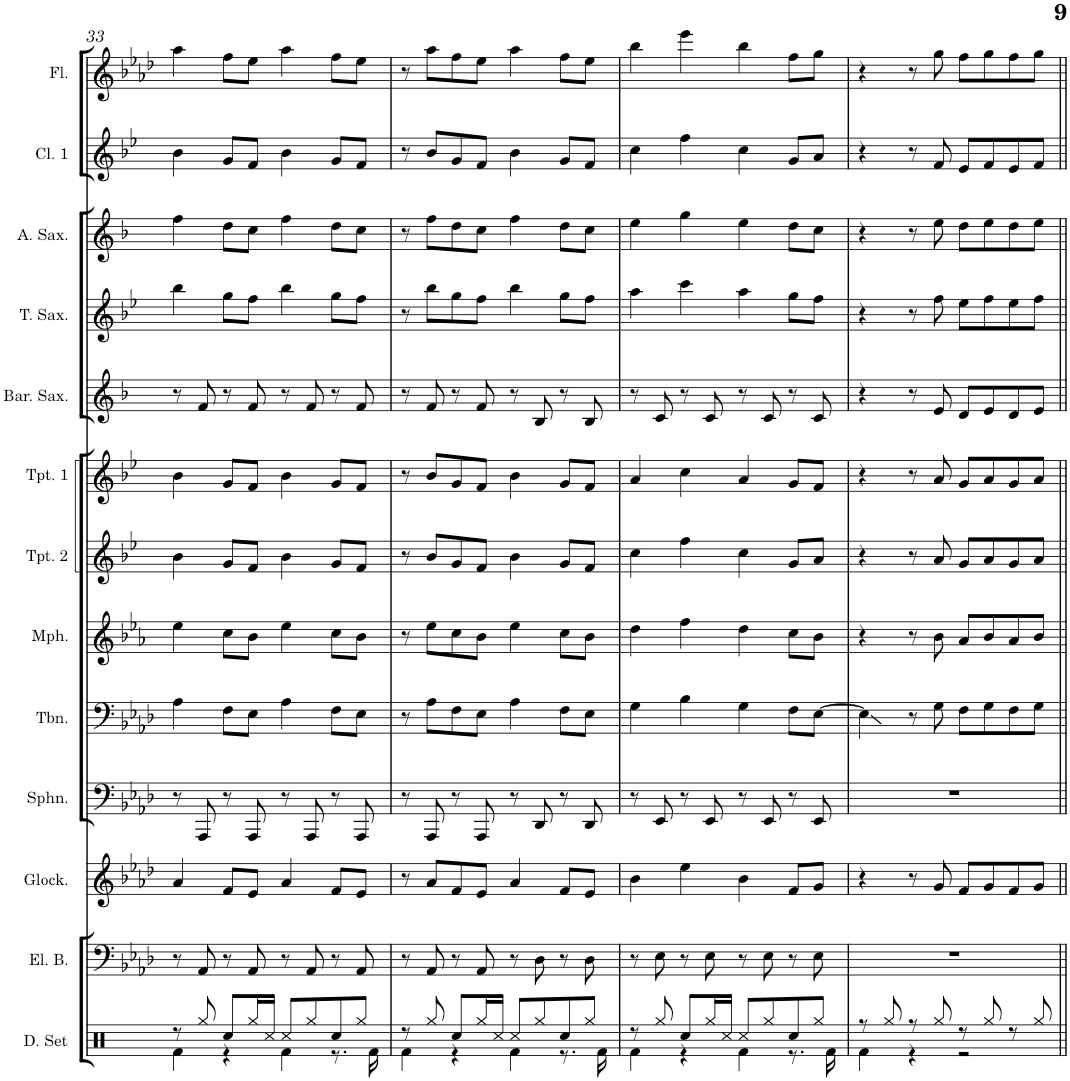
**kern	**kern	**kern	**kern	**kern	**kern	**kern	**kern	**kern	**kern	**kern	**kern	**kern
*part13	*part12	*part11	*part10	*part9	*part8	*part7	*part6	*part5	*part4	*part3	*part2	*part1
*staff13	*staff12	*staff11	*staff10	*staff9	*staff8	*staff7	*staff6	*staff5	*staff4	*staff3	*staff2	*staff1
*I"Drumset	*I"Electric Bass	*I"Glockenspiel	*I"Sousaphone	*I"Trombone	*I"Mellophone	*I"Trumpet 2	*I"Trumpet 1	*I"Baritone Sax	*I"Tenor Sax	*I"Alto Sax	*I"Clarinet 1	*I"Flute
*I'D. Set	*I'El. B.	*I'Glock.	*I'Sphn.	*I'Tbn.	*I'Mph.	*I'Tpt. 2	*I'Tpt. 1	*I'Bar. Sax.	*I'T. Sax.	*I'A. Sax.	*I'Cl. 1	*I'Fl.
!!LO:PB:g=z
*clefX	*clefF4	*clefG2	*clefF4	*clefF4	*clefG2	*clefG2	*clefG2	*clefG2	*clefG2	*clefG2	*clefG2	*clefG2
*	*Trd7c12	*Trd-14c-24	*	*	*Trd4c7	*Trd1c2	*Trd1c2	*Trd12c21	*Trd8c14	*Trd5c9	*Trd1c2	*
*k[]	*k[b-e-a-d-]	*k[b-e-a-d-]	*k[b-e-a-d-]	*k[b-e-a-d-]	*k[b-e-a-]	*k[b-e-]	*k[b-e-]	*k[b-]	*k[b-e-]	*k[b-]	*k[b-e-]	*k[b-e-a-d-]
*M4/4	*M4/4	*M4/4	*M4/4	*M4/4	*M4/4	*M4/4	*M4/4	*M4/4	*M4/4	*M4/4	*M4/4	*M4/4
=33	=33	=33	=33	=33	=33	=33	=33	=33	=33	=33	=33	=33
*^	*	*	*	*	*	*	*	*	*	*	*	*
8r	4Rf\	8r	4a-/	8r	4A-\	4ee-\	4b-\	4b-\	8r	4bb-\	4ff\	4b-\	4aa-\
8Rgg/	.	8AA-/	.	8AAA-/	.	.	.	.	8f/	.	.	.	.
8Rcc/L	4r	8r	8f/L	8r	8F\L	8cc\L	8g/L	8g/L	8r	8gg\L	8dd\L	8g/L	8ff\L
16Rgg/L	.	8AA-/	8e-/J	8AAA-/	8E-\J	8b-\J	8f/J	8f/J	8f/	8ff\J	8cc\J	8f/J	8ee-\J
16Rcc/JJ	.	.	.	.	.	.	.	.	.	.	.	.	.
8Rcc/L	4Rf\	8r	4a-/	8r	4A-\	4ee-\	4b-\	4b-\	8r	4bb-\	4ff\	4b-\	4aa-\
8Rgg/	.	8AA-/	.	8AAA-/	.	.	.	.	8f/	.	.	.	.
8Rcc/	8.r	8r	8f/L	8r	8F\L	8cc\L	8g/L	8g/L	8r	8gg\L	8dd\L	8g/L	8ff\L
8Rgg/J	.	8AA-/	8e-/J	8AAA-/	8E-\J	8b-\J	8f/J	8f/J	8f/	8ff\J	8cc\J	8f/J	8ee-\J
.	16Rf\	.	.	.	.	.	.	.	.	.	.	.	.
=34	=34	=34	=34	=34	=34	=34	=34	=34	=34	=34	=34	=34	=34
8r	4Rf\	8r	8r	8r	8r	8r	8r	8r	8r	8r	8r	8r	8r
8Rgg/	.	8AA-/	8a-/L	8AAA-/	8A-\L	8ee-\L	8b-/L	8b-/L	8f/	8bb-\L	8ff\L	8b-/L	8aa-\L
8Rcc/L	4r	8r	8f/	8r	8F\	8cc\	8g/	8g/	8r	8gg\	8dd\	8g/	8ff\
16Rgg/L	.	8AA-/	8e-/J	8AAA-/	8E-\J	8b-\J	8f/J	8f/J	8f/	8ff\J	8cc\J	8f/J	8ee-\J
16Rcc/JJ	.	.	.	.	.	.	.	.	.	.	.	.	.
8Rcc/L	4Rf\	8r	4a-/	8r	4A-\	4ee-\	4b-\	4b-\	8r	4bb-\	4ff\	4b-\	4aa-\
8Rgg/	.	8D-\	.	8DD-/	.	.	.	.	8B-/	.	.	.	.
8Rcc/	8.r	8r	8f/L	8r	8F\L	8cc\L	8g/L	8g/L	8r	8gg\L	8dd\L	8g/L	8ff\L
8Rgg/J	.	8D-\	8e-/J	8DD-/	8E-\J	8b-\J	8f/J	8f/J	8B-/	8ff\J	8cc\J	8f/J	8ee-\J
.	16Rf\	.	.	.	.	.	.	.	.	.	.	.	.
=35	=35	=35	=35	=35	=35	=35	=35	=35	=35	=35	=35	=35	=35
8r	4Rf\	8r	4b-\	8r	4G\	4dd\	4cc\	4a/	8r	4aa\	4ee\	4cc\	4bb-\
8Rgg/	.	8E-\	.	8EE-/	.	.	.	.	8c/	.	.	.	.
8Rcc/L	4r	8r	4ee-\	8r	4B-\	4ff\	4ff\	4cc\	8r	4ccc\	4gg\	4ff\	4eee-\
16Rgg/L	.	8E-\	.	8EE-/	.	.	.	.	8c/	.	.	.	.
16Rcc/JJ	.	.	.	.	.	.	.	.	.	.	.	.	.
8Rcc/L	4Rf\	8r	4b-\	8r	4G\	4dd\	4cc\	4a/	8r	4aa\	4ee\	4cc\	4bb-\
8Rgg/	.	8E-\	.	8EE-/	.	.	.	.	8c/	.	.	.	.
8Rcc/	8.r	8r	8f/L	8r	8F\L	8cc\L	8g/L	8g/L	8r	8gg\L	8dd\L	8g/L	8ff\L
8Rgg/J	.	8E-\	8g/J	8EE-/	[8E-\J	8b-\J	8a/J	8f/J	8c/	8ff\J	8cc\J	8a/J	8gg\J
.	16Rf\	.	.	.	.	.	.	.	.	.	.	.	.
=36	=36	=36	=36	=36	=36	=36	=36	=36	=36	=36	=36	=36	=36
8r	4Rf\	1r	4r	1r	4E-\]	4r	4r	4r	4r	4r	4r	4r	4r
8Rgg/	.	.	.	.	.	.	.	.	.	.	.	.	.
8r	4r	.	8r	.	8r	8r	8r	8r	8r	8r	8r	8r	8r
8Rgg/	.	.	8g/	.	8G\	8b-\	8a/	8a/	8e/	8ff\	8ee\	8f/	8gg\
8r	2r	.	8f/L	.	8F\L	8a-/L	8g/L	8g/L	8d/L	8ee-\L	8dd\L	8e-/L	8ff\L
8Rgg/	.	.	8g/	.	8G\	8b-/	8a/	8a/	8e/	8ff\	8ee\	8f/	8gg\
8r	.	.	8f/	.	8F\	8a-/	8g/	8g/	8d/	8ee-\	8dd\	8e-/	8ff\
8Rgg/	.	.	8g/J	.	8G\J	8b-/J	8a/J	8a/J	8e/J	8ff\J	8ee\J	8f/J	8gg\J
*v	*v	*	*	*	*	*	*	*	*	*	*	*	*
=||	=||	=||	=||	=||	=||	=||	=||	=||	=||	=||	=||	=||
*-	*-	*-	*-	*-	*-	*-	*-	*-	*-	*-	*-	*-
